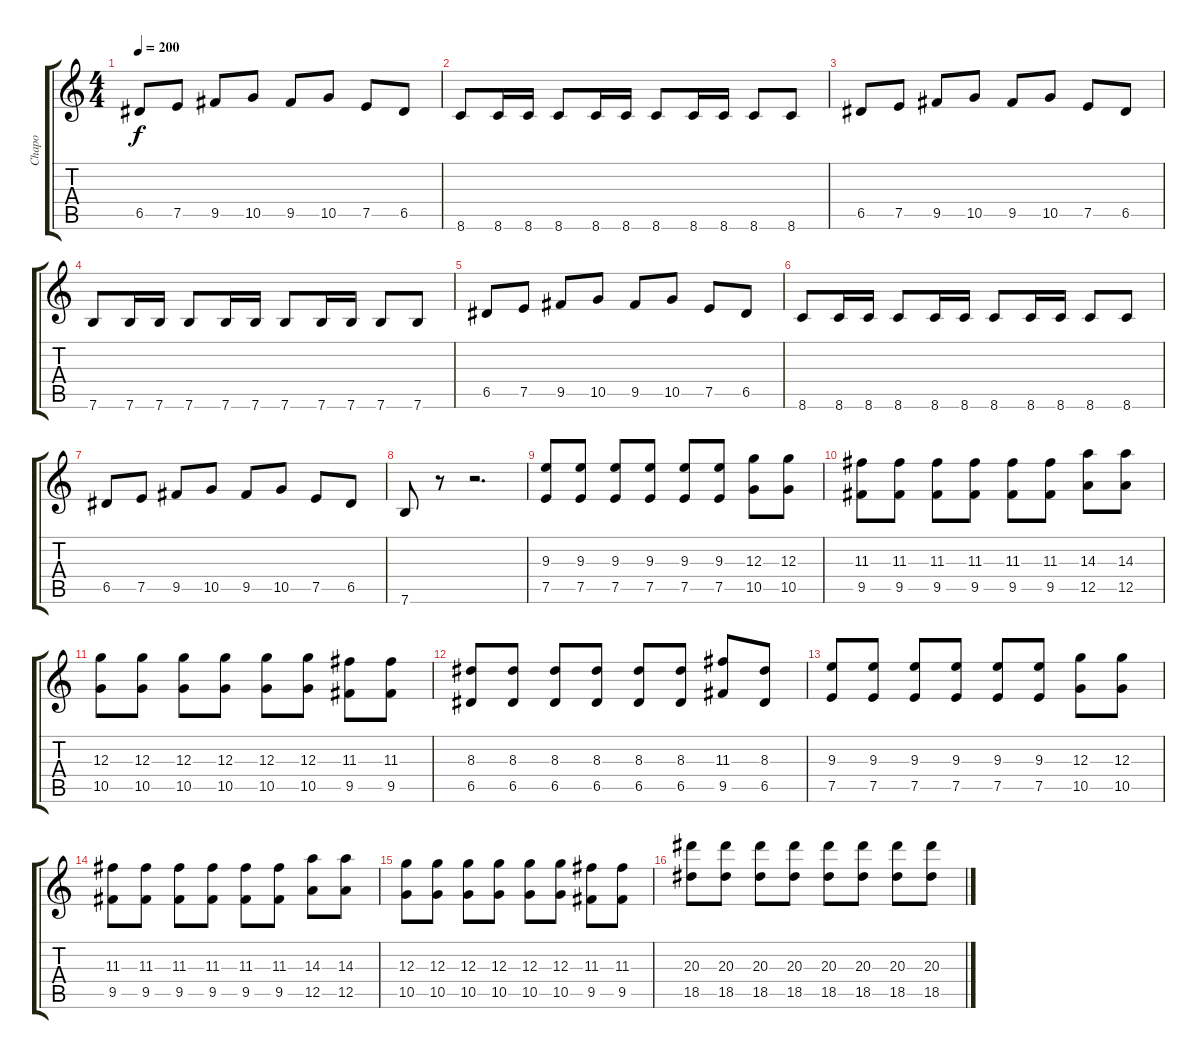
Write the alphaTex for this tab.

\track ("Chapo" "Chapo") {instrument distortionguitar}
\staff {score tabs}
\tuning (E4 B3 G3 D3 A2 E2) {hide}
\ts (4 4)
\tempo 200
\clef g2
\ks c
6.5.8{dy f} 7.5.8 9.5.8 10.5.8 9.5.8 10.5.8 7.5.8 6.5.8 |
8.6.8 8.6.16 8.6.16 8.6.8 8.6.16 8.6.16 8.6.8 8.6.16 8.6.16 8.6.8 8.6.8 |
6.5.8 7.5.8 9.5.8 10.5.8 9.5.8 10.5.8 7.5.8 6.5.8 |
7.6.8 7.6.16 7.6.16 7.6.8 7.6.16 7.6.16 7.6.8 7.6.16 7.6.16 7.6.8 7.6.8 |
6.5.8 7.5.8 9.5.8 10.5.8 9.5.8 10.5.8 7.5.8 6.5.8 |
8.6.8 8.6.16 8.6.16 8.6.8 8.6.16 8.6.16 8.6.8 8.6.16 8.6.16 8.6.8 8.6.8 |
6.5.8 7.5.8 9.5.8 10.5.8 9.5.8 10.5.8 7.5.8 6.5.8 |
7.6.8 r.8 r.2{d} |
(9.3 7.5).8 (9.3 7.5).8 (9.3 7.5).8 (9.3 7.5).8 (9.3 7.5).8 (9.3 7.5).8 (12.3 10.5).8 (12.3 10.5).8 |
(11.3 9.5).8 (11.3 9.5).8 (11.3 9.5).8 (11.3 9.5).8 (11.3 9.5).8 (11.3 9.5).8 (14.3 12.5).8 (14.3 12.5).8 |
(12.3 10.5).8 (12.3 10.5).8 (12.3 10.5).8 (12.3 10.5).8 (12.3 10.5).8 (12.3 10.5).8 (11.3 9.5).8 (11.3 9.5).8 |
(8.3 6.5).8 (8.3 6.5).8 (8.3 6.5).8 (8.3 6.5).8 (8.3 6.5).8 (8.3 6.5).8 (11.3 9.5).8 (8.3 6.5).8 |
(9.3 7.5).8 (9.3 7.5).8 (9.3 7.5).8 (9.3 7.5).8 (9.3 7.5).8 (9.3 7.5).8 (12.3 10.5).8 (12.3 10.5).8 |
(11.3 9.5).8 (11.3 9.5).8 (11.3 9.5).8 (11.3 9.5).8 (11.3 9.5).8 (11.3 9.5).8 (14.3 12.5).8 (14.3 12.5).8 |
(12.3 10.5).8 (12.3 10.5).8 (12.3 10.5).8 (12.3 10.5).8 (12.3 10.5).8 (12.3 10.5).8 (11.3 9.5).8 (11.3 9.5).8 |
(20.3 18.5).8 (20.3 18.5).8 (20.3 18.5).8 (20.3 18.5).8 (20.3 18.5).8 (20.3 18.5).8 (20.3 18.5).8 (20.3 18.5).8
